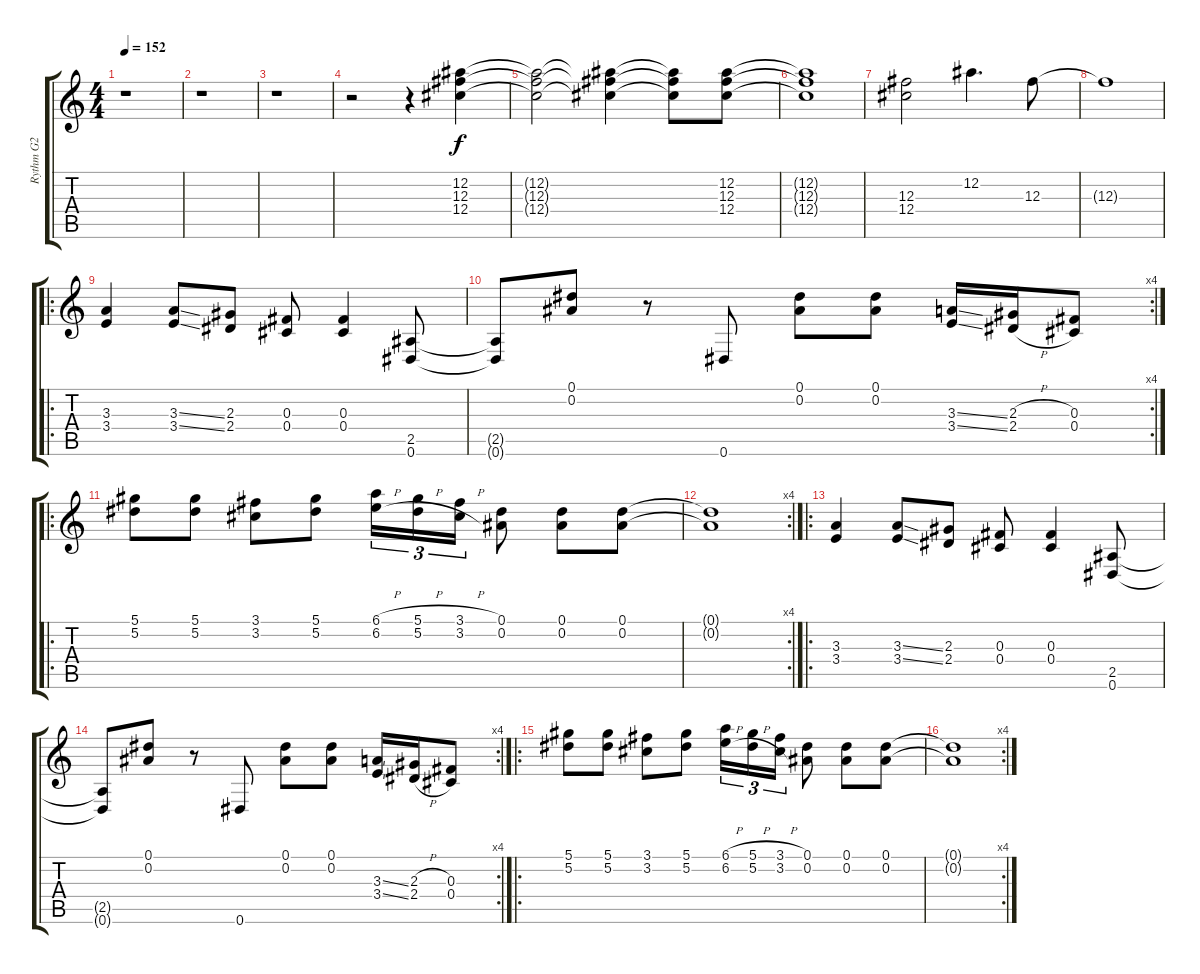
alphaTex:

\track ("Rythm G2" "Rythm G2") {instrument overdrivenguitar}
\staff {score tabs}
\tuning (Eb4 Bb3 Gb3 Db3 Ab2 Eb2) {hide}
\ts (4 4)
\tempo 152
\clef g2
\ks c
r.1{dy f instrument overdrivenguitar} |
r.1 |
r.1 |
r.2 r.4 (12.2 12.3 12.4).4 |
(12.2{t} 12.3{t} 12.4{t}).2 (12.2{t} 12.3{t} 12.4{t}).4 (12.2{t} 12.3{t} 12.4{t}).8 (12.2 12.3 12.4).8 |
(12.2{t} 12.3{t} 12.4{t}).1 |
(12.3 12.4).2 12.2.4{d} 12.3.8 |
12.3{t}.1 |
\ro
(3.3 3.4).4 (3.3{ss} 3.4{ss}).8 (2.3 2.4).8 (0.3 0.4).8 (0.3 0.4).4 (2.5 0.6).8 |
\rc 4
(2.5{t} 0.6{t}).8 (0.1 0.2).8 r.8 0.6.8 (0.1 0.2).8 (0.1 0.2).8 (3.3{ss} 3.4{ss}).16 (2.3{h} 2.4{h}).16 (0.3 0.4).8 |
\ro
(5.1 5.2).8 (5.1 5.2).8 (3.1 3.2).8 (5.1 5.2).8 (6.1{h} 6.2{h}).16{tu (3 2)} (5.1{h} 5.2{h}).16{tu (3 2)} (3.1{h} 3.2{h}).16{tu (3 2)} (0.1 0.2).8 (0.1 0.2).8 (0.1 0.2).8 |
\rc 4
(0.1{t} 0.2{t}).1 |
\ro
(3.3 3.4).4 (3.3{ss} 3.4{ss}).8 (2.3 2.4).8 (0.3 0.4).8 (0.3 0.4).4 (2.5 0.6).8 |
\rc 4
(2.5{t} 0.6{t}).8 (0.1 0.2).8 r.8 0.6.8 (0.1 0.2).8 (0.1 0.2).8 (3.3{ss} 3.4{ss}).16 (2.3{h} 2.4{h}).16 (0.3 0.4).8 |
\ro
(5.1 5.2).8 (5.1 5.2).8 (3.1 3.2).8 (5.1 5.2).8 (6.1{h} 6.2{h}).16{tu (3 2)} (5.1{h} 5.2{h}).16{tu (3 2)} (3.1{h} 3.2{h}).16{tu (3 2)} (0.1 0.2).8 (0.1 0.2).8 (0.1 0.2).8 |
\rc 4
(0.1{t} 0.2{t}).1
